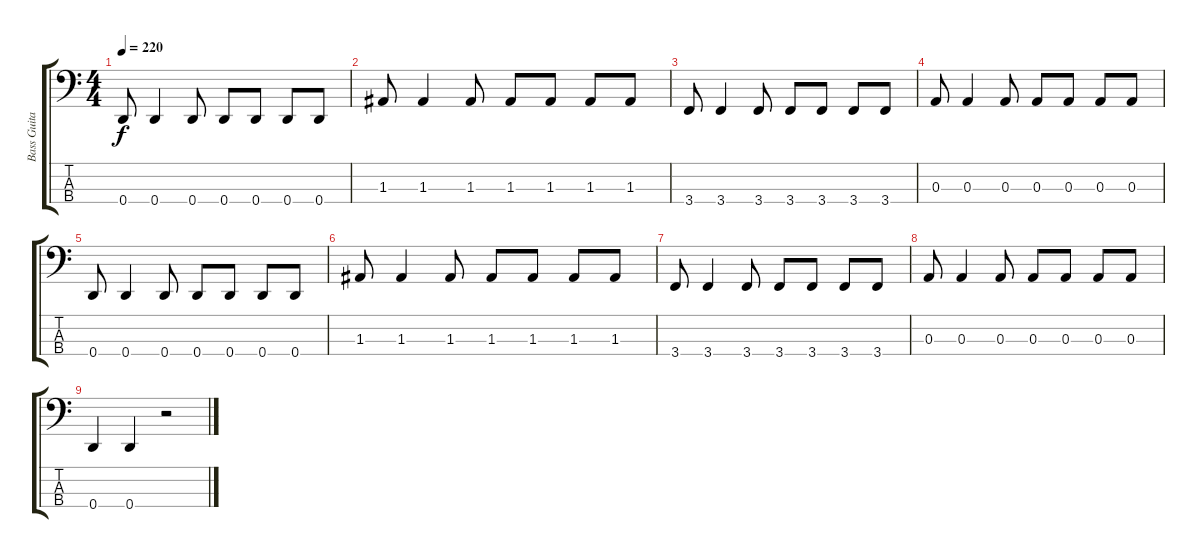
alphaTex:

\track ("Bass Guitar" "Bass Guita") {instrument electricbassfinger}
\staff {score tabs}
\tuning (G2 D2 A1 D1) {hide}
\ts (4 4)
\tempo 220
\clef f4
\ks c
0.4.8{dy f} 0.4.4 0.4.8 0.4.8 0.4.8 0.4.8 0.4.8 |
1.3.8 1.3.4 1.3.8 1.3.8 1.3.8 1.3.8 1.3.8 |
3.4.8 3.4.4 3.4.8 3.4.8 3.4.8 3.4.8 3.4.8 |
0.3.8 0.3.4 0.3.8 0.3.8 0.3.8 0.3.8 0.3.8 |
0.4.8 0.4.4 0.4.8 0.4.8 0.4.8 0.4.8 0.4.8 |
1.3.8 1.3.4 1.3.8 1.3.8 1.3.8 1.3.8 1.3.8 |
3.4.8 3.4.4 3.4.8 3.4.8 3.4.8 3.4.8 3.4.8 |
0.3.8 0.3.4 0.3.8 0.3.8 0.3.8 0.3.8 0.3.8 |
0.4.4 0.4.4 r.2
